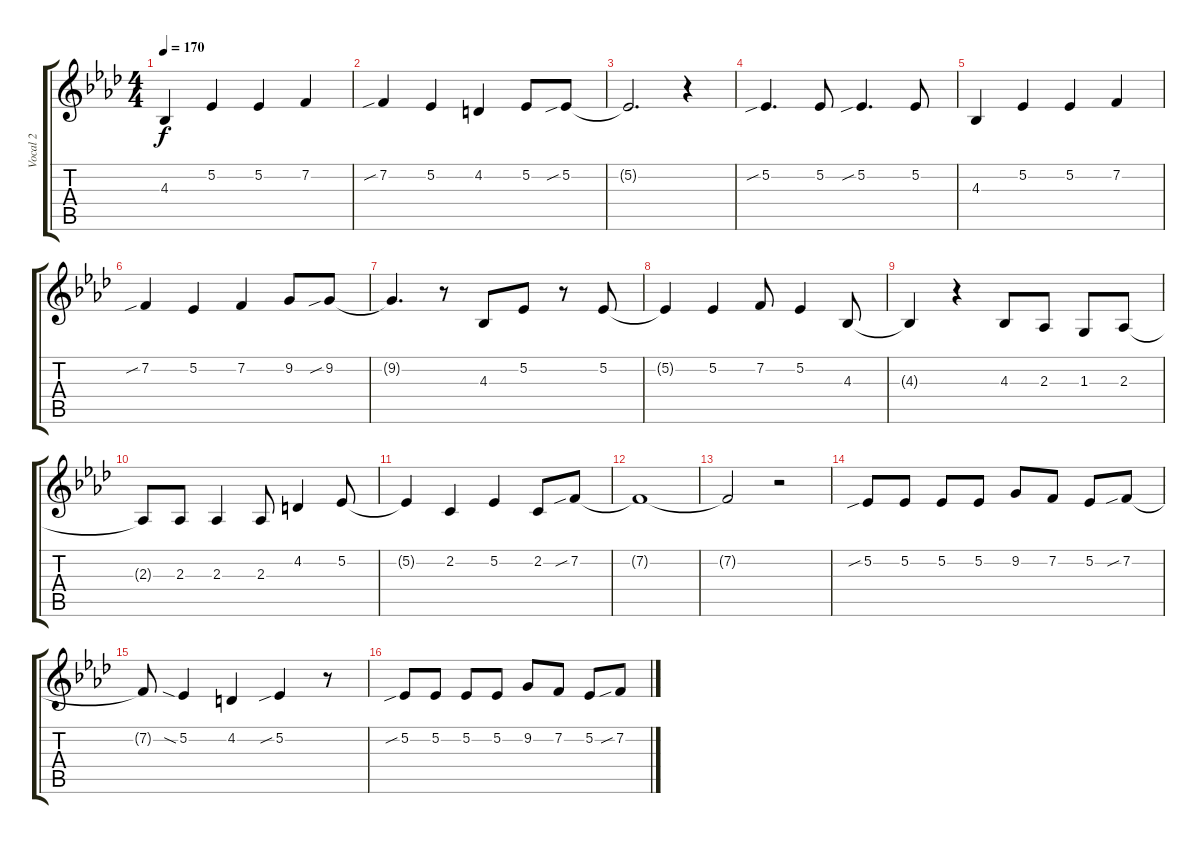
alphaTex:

\track ("Vocal 2" "Vocal 2") {instrument clarinet}
\staff {score tabs}
\tuning (Eb4 Bb3 Gb3 Db3 Ab2 Eb2) {hide}
\ts (4 4)
\tempo 170
\clef g2
\ks ab
4.3.4{dy f} 5.2.4 5.2.4 7.2.4 |
7.2{sib}.4 5.2.4 4.2.4 5.2.8 5.2{sib}.8 |
5.2{t}.2{d} r.4 |
5.2{sib}.4{d} 5.2.8 5.2{sib}.4{d} 5.2.8 |
4.3.4 5.2.4 5.2.4 7.2.4 |
7.2{sib}.4 5.2.4 7.2.4 9.2.8 9.2{sib}.8 |
9.2{t}.4{d} r.8 4.3.8 5.2.8 r.8 5.2.8 |
5.2{t}.4 5.2.4 7.2.8 5.2.4 4.3.8 |
4.3{t}.4 r.4 4.3.8 2.3.8 1.3.8 2.3.8 |
2.3{t}.8 2.3.8 2.3.4 2.3.8 4.2.4 5.2.8 |
5.2{t}.4 2.2.4 5.2.4 2.2.8 7.2{sib}.8 |
7.2{t}.1 |
7.2{t}.2 r.2 |
5.2{sib}.8 5.2.8 5.2.8 5.2.8 9.2.8 7.2.8 5.2.8 7.2{sib}.8 |
7.2{t}.8 5.2{sia}.4 4.2.4 5.2{sib}.4 r.8 |
5.2{sib}.8 5.2.8 5.2.8 5.2.8 9.2.8 7.2.8 5.2.8 7.2{sib}.8
